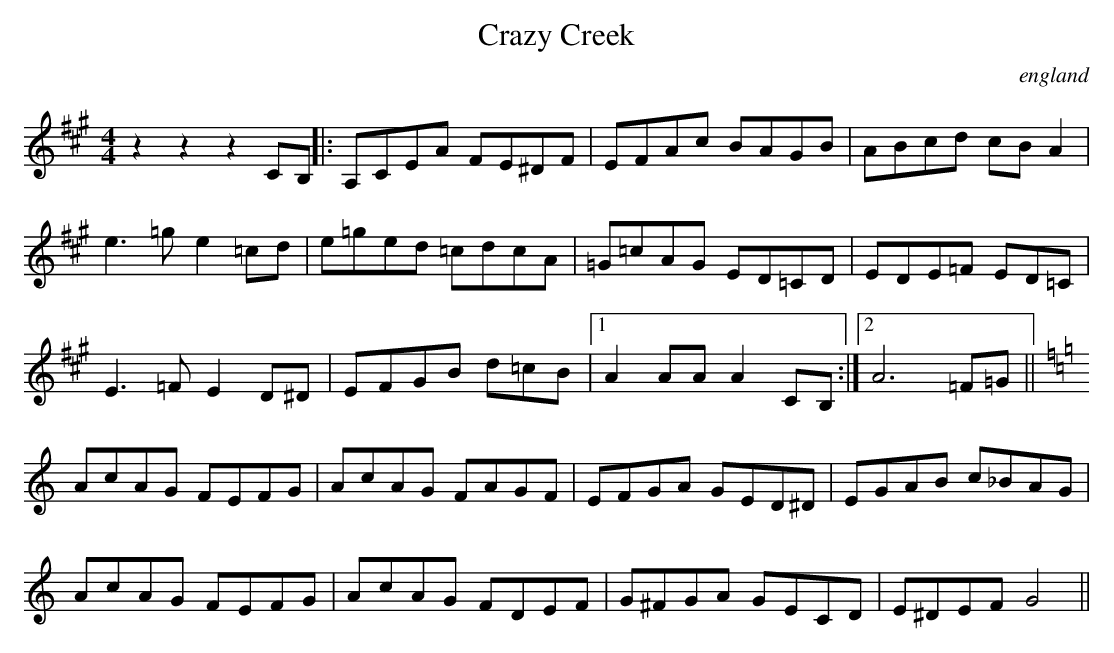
X:1
T:Crazy Creek
O:england
M:4/4
L:1/8
K:A
z2z2z2CB,||:A,CEA FE^DF|EFAc BAGB|ABcd cBA2|
e3=ge2=cd|e=ged =cdcA|=G=cAG ED=CD|EDE=F ED=C|
E3=FE2D^D|EFGB d=cB|1 A2AAA2CB,:|2 A6=F=G||
K:C
AcAG FEFG|AcAG FAGF|EFGA GED^D|EGAB c_BAG|
AcAG FEFG|AcAG FDEF|G^FGA GECD|E^DEFG4||
